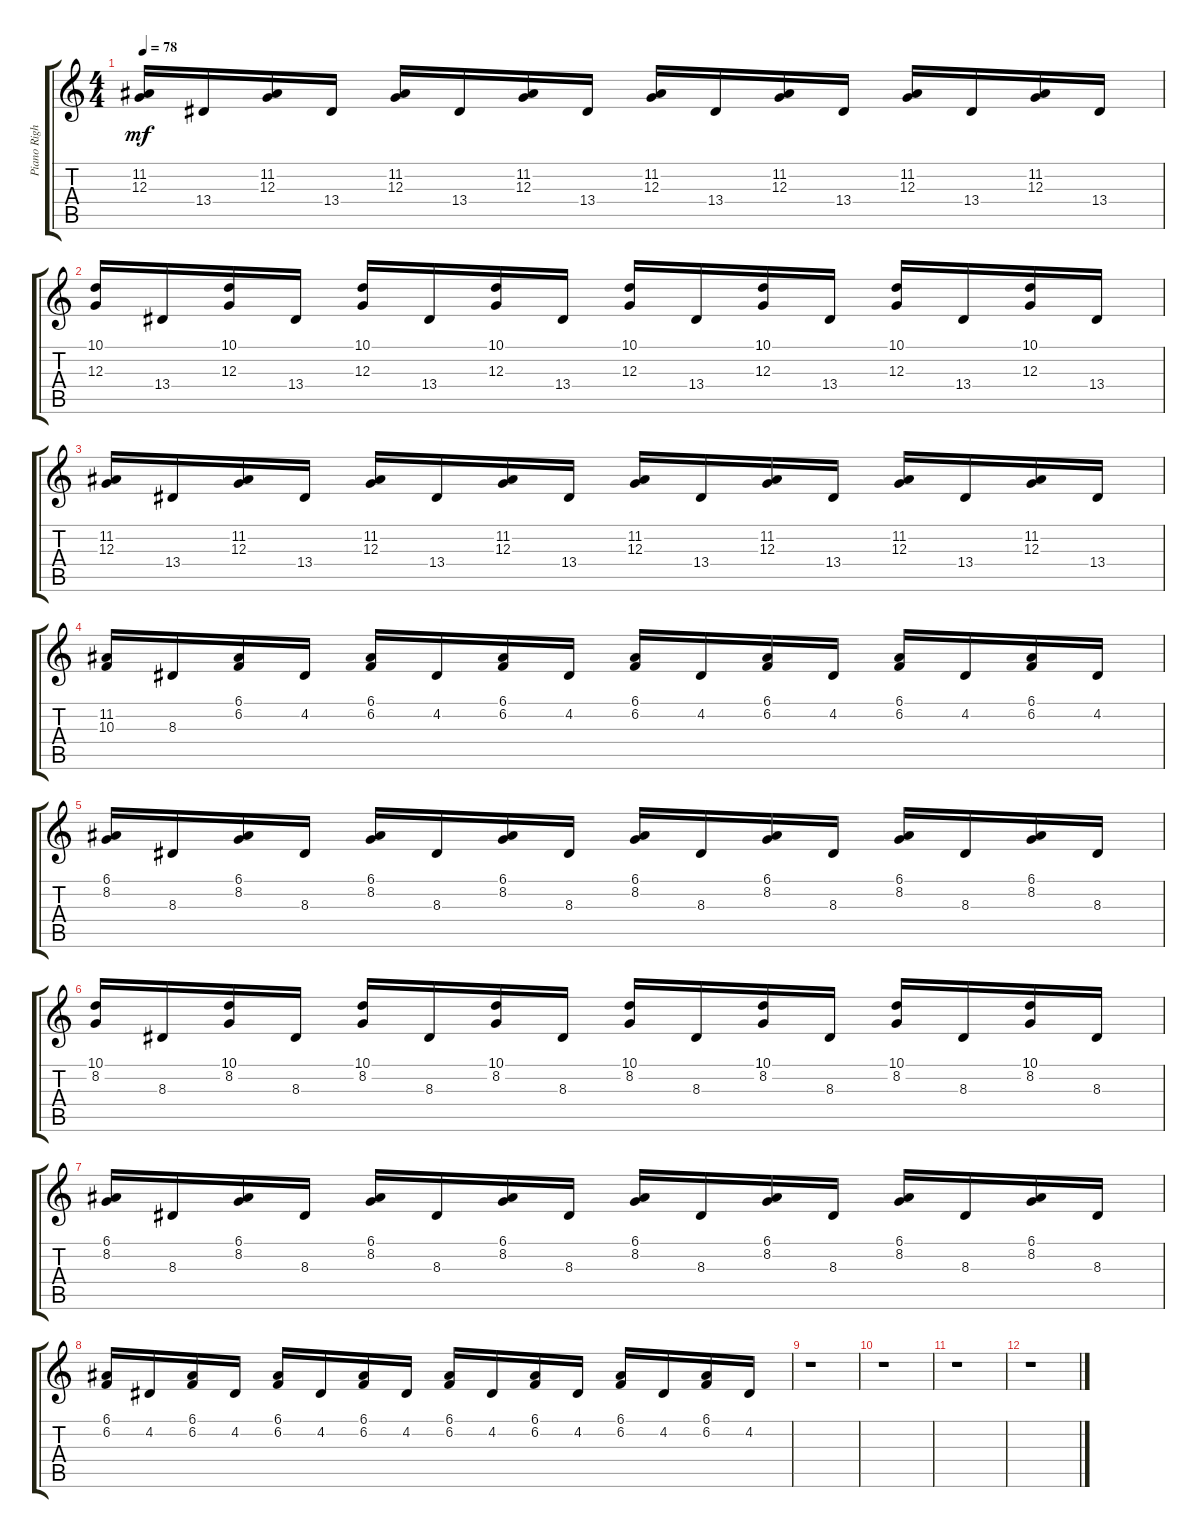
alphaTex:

\track ("Piano Right Hand" "Piano Righ") {instrument acousticgrandpiano}
\staff {score tabs}
\tuning (E4 B3 G3 D3 A2 E2) {hide}
\ts (4 4)
\tempo 78
\clef g2
\ks c
(11.2 12.3).16{dy mf} 13.4.16 (11.2 12.3).16 13.4.16 (11.2 12.3).16 13.4.16 (11.2 12.3).16 13.4.16 (11.2 12.3).16 13.4.16 (11.2 12.3).16 13.4.16 (11.2 12.3).16 13.4.16 (11.2 12.3).16 13.4.16 |
(10.1 12.3).16 13.4.16 (10.1 12.3).16 13.4.16 (10.1 12.3).16 13.4.16 (10.1 12.3).16 13.4.16 (10.1 12.3).16 13.4.16 (10.1 12.3).16 13.4.16 (10.1 12.3).16 13.4.16 (10.1 12.3).16 13.4.16 |
(11.2 12.3).16 13.4.16 (11.2 12.3).16 13.4.16 (11.2 12.3).16 13.4.16 (11.2 12.3).16 13.4.16 (11.2 12.3).16 13.4.16 (11.2 12.3).16 13.4.16 (11.2 12.3).16 13.4.16 (11.2 12.3).16 13.4.16 |
(11.2 10.3).16 8.3.16 (6.1 6.2).16 4.2.16 (6.1 6.2).16 4.2.16 (6.1 6.2).16 4.2.16 (6.1 6.2).16 4.2.16 (6.1 6.2).16 4.2.16 (6.1 6.2).16 4.2.16 (6.1 6.2).16 4.2.16 |
(6.1 8.2).16 8.3.16 (6.1 8.2).16 8.3.16 (6.1 8.2).16 8.3.16 (6.1 8.2).16 8.3.16 (6.1 8.2).16 8.3.16 (6.1 8.2).16 8.3.16 (6.1 8.2).16 8.3.16 (6.1 8.2).16 8.3.16 |
(10.1 8.2).16 8.3.16 (10.1 8.2).16 8.3.16 (10.1 8.2).16 8.3.16 (10.1 8.2).16 8.3.16 (10.1 8.2).16 8.3.16 (10.1 8.2).16 8.3.16 (10.1 8.2).16 8.3.16 (10.1 8.2).16 8.3.16 |
(6.1 8.2).16 8.3.16 (6.1 8.2).16 8.3.16 (6.1 8.2).16 8.3.16 (6.1 8.2).16 8.3.16 (6.1 8.2).16 8.3.16 (6.1 8.2).16 8.3.16 (6.1 8.2).16 8.3.16 (6.1 8.2).16 8.3.16 |
(6.1 6.2).16 4.2.16 (6.1 6.2).16 4.2.16 (6.1 6.2).16 4.2.16 (6.1 6.2).16 4.2.16 (6.1 6.2).16 4.2.16 (6.1 6.2).16 4.2.16 (6.1 6.2).16 4.2.16 (6.1 6.2).16 4.2.16 |
r.1 |
r.1 |
r.1 |
r.1
